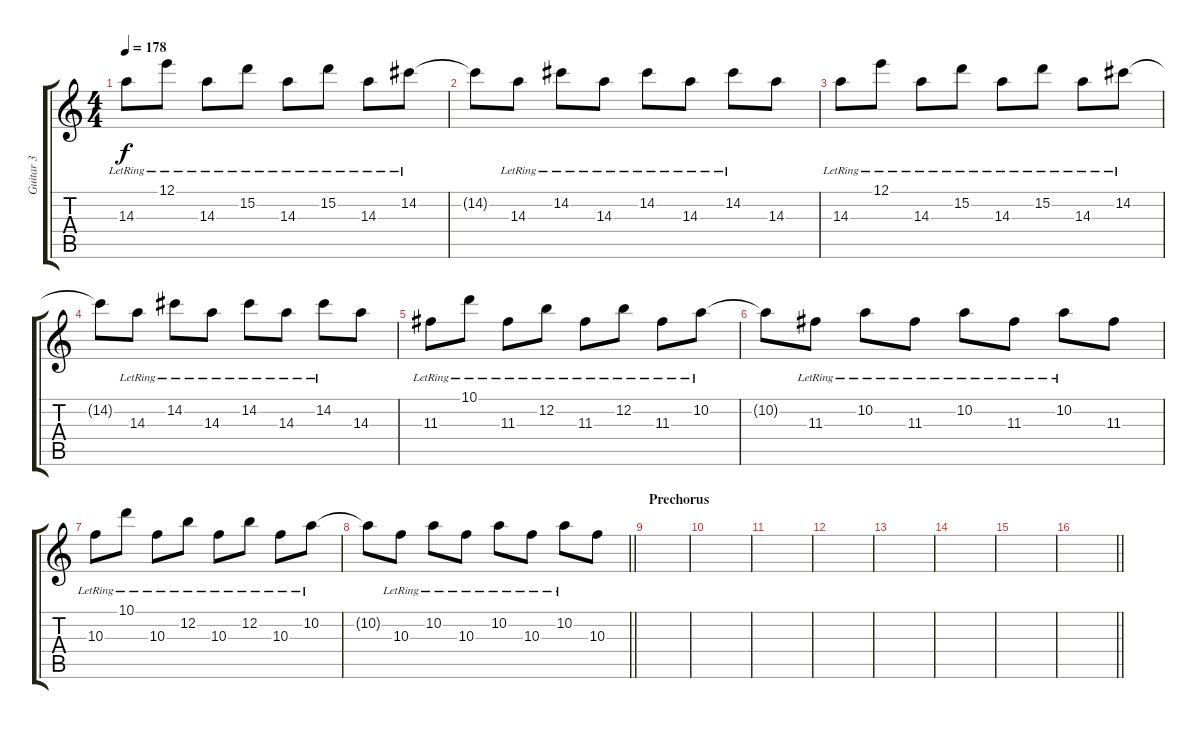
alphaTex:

\track ("Guitar 3" "Guitar 3") {instrument electricguitarclean}
\staff {score tabs}
\tuning (E4 B3 G3 D3 A2 D2) {hide}
\ts (4 4)
\tempo 178
\clef g2
\ks c
14.3{lr}.8{dy f} 12.1{lr}.8 14.3{lr}.8 15.2{lr}.8 14.3{lr}.8 15.2{lr}.8 14.3{lr}.8 14.2{lr}.8 |
14.2{t}.8 14.3{lr}.8 14.2{lr}.8 14.3{lr}.8 14.2{lr}.8 14.3{lr}.8 14.2{lr}.8 14.3.8 |
14.3{lr}.8 12.1{lr}.8 14.3{lr}.8 15.2{lr}.8 14.3{lr}.8 15.2{lr}.8 14.3{lr}.8 14.2{lr}.8 |
14.2{t}.8 14.3{lr}.8 14.2{lr}.8 14.3{lr}.8 14.2{lr}.8 14.3{lr}.8 14.2{lr}.8 14.3.8 |
11.3{lr}.8 10.1{lr}.8 11.3{lr}.8 12.2{lr}.8 11.3{lr}.8 12.2{lr}.8 11.3{lr}.8 10.2{lr}.8 |
10.2{t}.8 11.3{lr}.8 10.2{lr}.8 11.3{lr}.8 10.2{lr}.8 11.3{lr}.8 10.2{lr}.8 11.3.8 |
10.3{lr}.8 10.1{lr}.8 10.3{lr}.8 12.2{lr}.8 10.3{lr}.8 12.2{lr}.8 10.3{lr}.8 10.2{lr}.8 |
\barLineRight lightlight
10.2{t}.8 10.3{lr}.8 10.2{lr}.8 10.3{lr}.8 10.2{lr}.8 10.3{lr}.8 10.2{lr}.8 10.3.8 |
\section ("" "Prechorus")
|
|
|
|
|
|
|
\barLineRight lightlight
